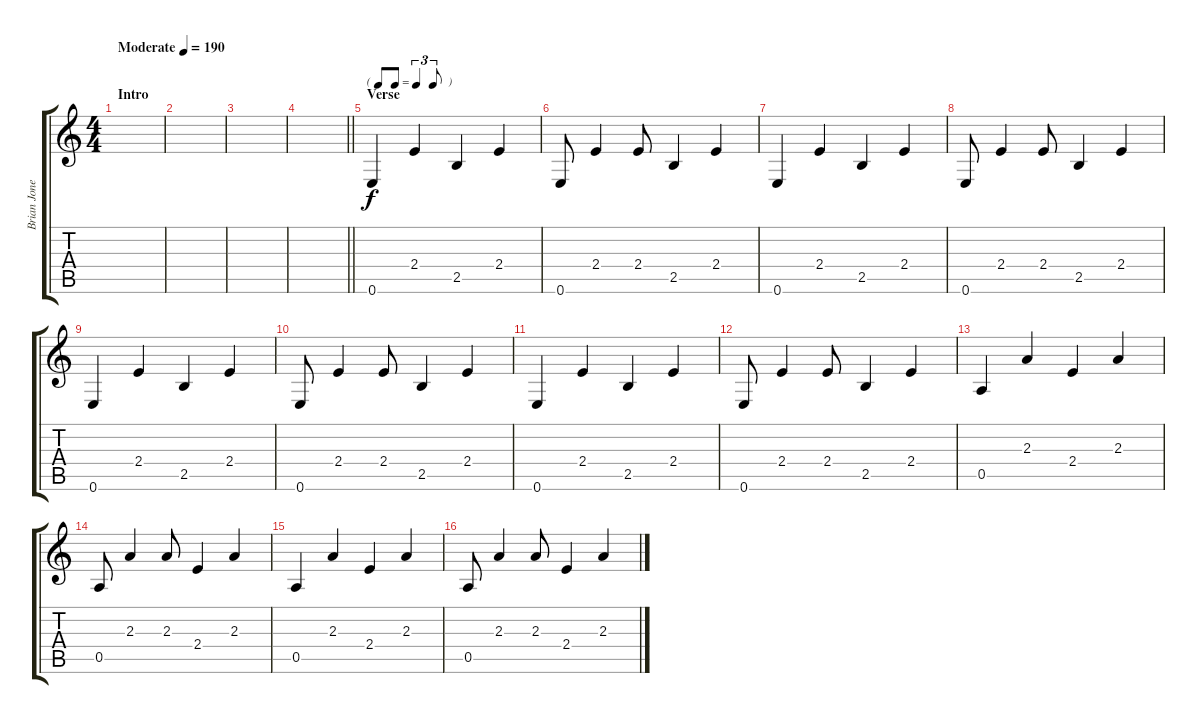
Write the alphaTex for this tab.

\track ("Brian Jones" "Brian Jone") {instrument electricguitarmuted}
\staff {score tabs}
\tuning (E4 B3 G3 D3 A2 E2) {hide}
\ts (4 4)
\section ("" "Intro")
\tempo (190 "Moderate")
\clef g2
\ks c
|
|
|
\barLineRight lightlight
|
\tf triplet8th
\section ("" "Verse")
0.6.4 2.4.4 2.5.4 2.4.4 |
0.6.8 2.4.4 2.4.8 2.5.4 2.4.4 |
0.6.4 2.4.4 2.5.4 2.4.4 |
0.6.8 2.4.4 2.4.8 2.5.4 2.4.4 |
0.6.4 2.4.4 2.5.4 2.4.4 |
0.6.8 2.4.4 2.4.8 2.5.4 2.4.4 |
0.6.4 2.4.4 2.5.4 2.4.4 |
0.6.8 2.4.4 2.4.8 2.5.4 2.4.4 |
0.5.4 2.3.4 2.4.4 2.3.4 |
0.5.8 2.3.4 2.3.8 2.4.4 2.3.4 |
0.5.4 2.3.4 2.4.4 2.3.4 |
0.5.8 2.3.4 2.3.8 2.4.4 2.3.4
